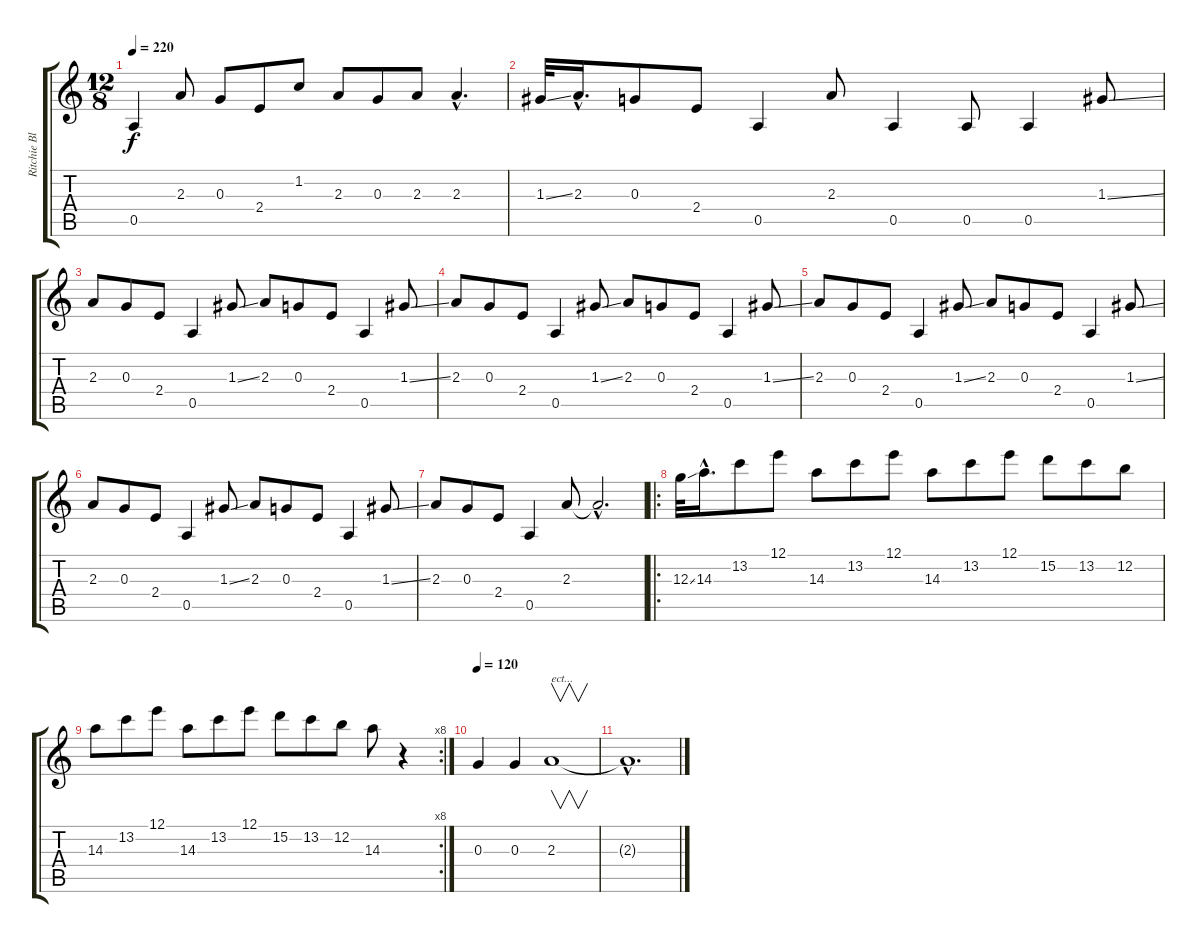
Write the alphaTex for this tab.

\track ("Ritchie Blackmore" "Ritchie Bl") {instrument overdrivenguitar}
\staff {score tabs}
\tuning (E4 B3 G3 D3 A2 E2) {hide}
\ts (12 8)
\tempo 220
\clef g2
\ks c
0.5.4{dy f} 2.3.8 0.3.8 2.4.8 1.2.8 2.3.8 0.3.8 2.3.8 2.3{hac}.4{d} |
1.3{ss}.32 2.3{hac}.16{d} 0.3.8 2.4.8 0.5.4 2.3.8 0.5.4 0.5.8 0.5.4 1.3{ss}.8 |
2.3.8 0.3.8 2.4.8 0.5.4 1.3{ss}.8 2.3.8 0.3.8 2.4.8 0.5.4 1.3{ss}.8 |
2.3.8 0.3.8 2.4.8 0.5.4 1.3{ss}.8 2.3.8 0.3.8 2.4.8 0.5.4 1.3{ss}.8 |
2.3.8 0.3.8 2.4.8 0.5.4 1.3{ss}.8 2.3.8 0.3.8 2.4.8 0.5.4 1.3{ss}.8 |
2.3.8 0.3.8 2.4.8 0.5.4 1.3{ss}.8 2.3.8 0.3.8 2.4.8 0.5.4 1.3{ss}.8 |
2.3.8 0.3.8 2.4.8 0.5.4 2.3.8 2.3{hac t}.2{d} |
\ro
12.3{ss}.32 14.3{hac}.16{d} 13.2.8 12.1.8 14.3.8 13.2.8 12.1.8 14.3.8 13.2.8 12.1.8 15.2.8 13.2.8 12.2.8 |
\rc 8
14.3.8 13.2.8 12.1.8 14.3.8 13.2.8 12.1.8 15.2.8 13.2.8 12.2.8 14.3.8 r.4 |
\tempo 120
0.3.4 0.3.4 2.3.1{v txt "ect..."} |
2.3{hac t}.1{d}
